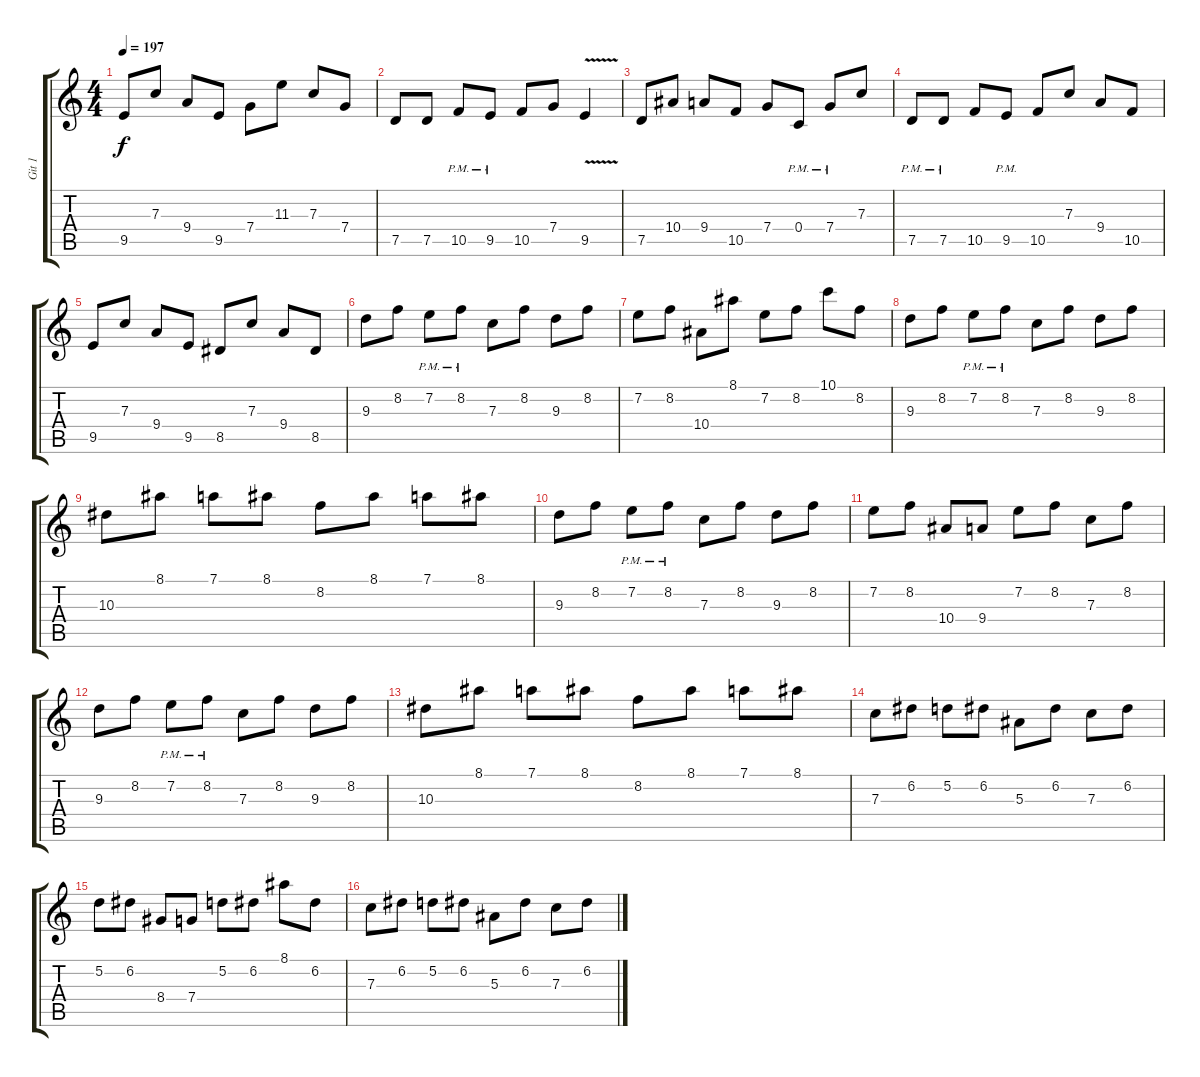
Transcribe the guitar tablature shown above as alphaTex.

\track ("Git 1" "Git 1") {instrument distortionguitar}
\staff {score tabs}
\tuning (D4 A3 F3 C3 G2 C2) {hide}
\ts (4 4)
\tempo 197
\clef g2
\ks c
9.5.8{dy f} 7.3.8 9.4.8 9.5.8 7.4.8 11.3.8 7.3.8 7.4.8 |
7.5.8 7.5.8 10.5{pm}.8 9.5{pm}.8 10.5.8 7.4.8 9.5{v}.4 |
7.5.8 10.4.8 9.4.8 10.5.8 7.4.8 0.4{pm}.8 7.4{pm}.8 7.3.8 |
7.5{pm}.8 7.5{pm}.8 10.5.8 9.5{pm}.8 10.5.8 7.3.8 9.4.8 10.5.8 |
9.5.8 7.3.8 9.4.8 9.5.8 8.5.8 7.3.8 9.4.8 8.5.8 |
9.3.8 8.2.8 7.2{pm}.8 8.2{pm}.8 7.3.8 8.2.8 9.3.8 8.2.8 |
7.2.8 8.2.8 10.4.8 8.1.8 7.2.8 8.2.8 10.1.8 8.2.8 |
9.3.8 8.2.8 7.2{pm}.8 8.2{pm}.8 7.3.8 8.2.8 9.3.8 8.2.8 |
10.3.8 8.1.8 7.1.8 8.1.8 8.2.8 8.1.8 7.1.8 8.1.8 |
9.3.8 8.2.8 7.2{pm}.8 8.2{pm}.8 7.3.8 8.2.8 9.3.8 8.2.8 |
7.2.8 8.2.8 10.4.8 9.4.8 7.2.8 8.2.8 7.3.8 8.2.8 |
9.3.8 8.2.8 7.2{pm}.8 8.2{pm}.8 7.3.8 8.2.8 9.3.8 8.2.8 |
10.3.8 8.1.8 7.1.8 8.1.8 8.2.8 8.1.8 7.1.8 8.1.8 |
7.3.8 6.2.8 5.2.8 6.2.8 5.3.8 6.2.8 7.3.8 6.2.8 |
5.2.8 6.2.8 8.4.8 7.4.8 5.2.8 6.2.8 8.1.8 6.2.8 |
7.3.8 6.2.8 5.2.8 6.2.8 5.3.8 6.2.8 7.3.8 6.2.8
